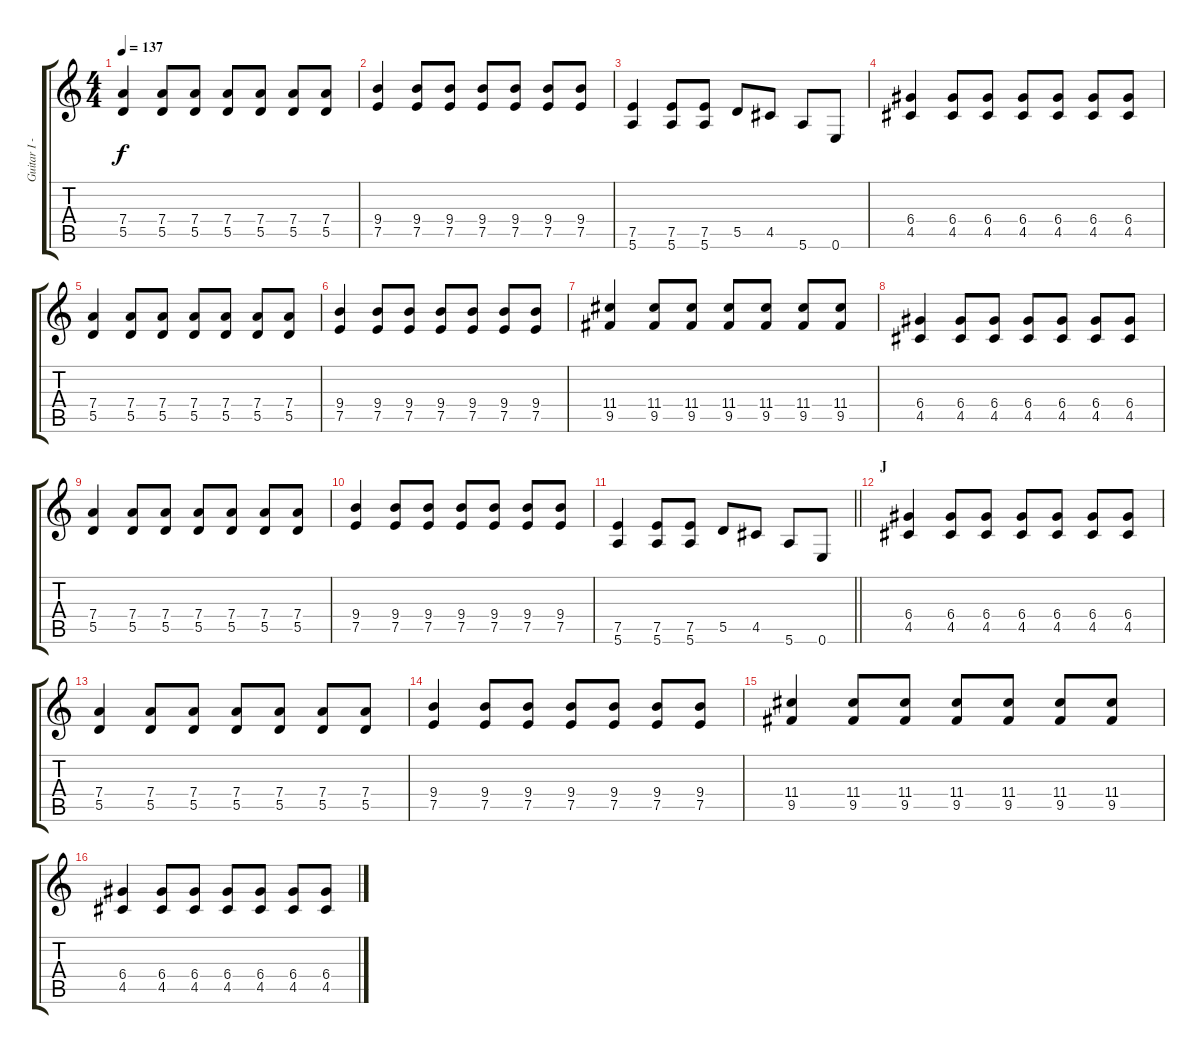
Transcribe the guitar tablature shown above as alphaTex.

\track ("Guitar I - Gotoh" "Guitar I -") {instrument distortionguitar}
\staff {score tabs}
\tuning (E4 B3 G3 D3 A2 E2) {hide}
\ts (4 4)
\tempo 137
\clef g2
\ks c
(7.4 5.5).4{dy f} (7.4 5.5).8 (7.4 5.5).8 (7.4 5.5).8 (7.4 5.5).8 (7.4 5.5).8 (7.4 5.5).8 |
(9.4 7.5).4 (9.4 7.5).8 (9.4 7.5).8 (9.4 7.5).8 (9.4 7.5).8 (9.4 7.5).8 (9.4 7.5).8 |
(7.5 5.6).4 (7.5 5.6).8 (7.5 5.6).8 5.5.8 4.5.8 5.6.8 0.6.8 |
(6.4 4.5).4 (6.4 4.5).8 (6.4 4.5).8 (6.4 4.5).8 (6.4 4.5).8 (6.4 4.5).8 (6.4 4.5).8 |
(7.4 5.5).4 (7.4 5.5).8 (7.4 5.5).8 (7.4 5.5).8 (7.4 5.5).8 (7.4 5.5).8 (7.4 5.5).8 |
(9.4 7.5).4 (9.4 7.5).8 (9.4 7.5).8 (9.4 7.5).8 (9.4 7.5).8 (9.4 7.5).8 (9.4 7.5).8 |
(11.4 9.5).4 (11.4 9.5).8 (11.4 9.5).8 (11.4 9.5).8 (11.4 9.5).8 (11.4 9.5).8 (11.4 9.5).8 |
(6.4 4.5).4 (6.4 4.5).8 (6.4 4.5).8 (6.4 4.5).8 (6.4 4.5).8 (6.4 4.5).8 (6.4 4.5).8 |
(7.4 5.5).4 (7.4 5.5).8 (7.4 5.5).8 (7.4 5.5).8 (7.4 5.5).8 (7.4 5.5).8 (7.4 5.5).8 |
(9.4 7.5).4 (9.4 7.5).8 (9.4 7.5).8 (9.4 7.5).8 (9.4 7.5).8 (9.4 7.5).8 (9.4 7.5).8 |
\barLineRight lightlight
(7.5 5.6).4 (7.5 5.6).8 (7.5 5.6).8 5.5.8 4.5.8 5.6.8 0.6.8 |
\section ("" "J")
(6.4 4.5).4 (6.4 4.5).8 (6.4 4.5).8 (6.4 4.5).8 (6.4 4.5).8 (6.4 4.5).8 (6.4 4.5).8 |
(7.4 5.5).4 (7.4 5.5).8 (7.4 5.5).8 (7.4 5.5).8 (7.4 5.5).8 (7.4 5.5).8 (7.4 5.5).8 |
(9.4 7.5).4 (9.4 7.5).8 (9.4 7.5).8 (9.4 7.5).8 (9.4 7.5).8 (9.4 7.5).8 (9.4 7.5).8 |
(11.4 9.5).4 (11.4 9.5).8 (11.4 9.5).8 (11.4 9.5).8 (11.4 9.5).8 (11.4 9.5).8 (11.4 9.5).8 |
(6.4 4.5).4 (6.4 4.5).8 (6.4 4.5).8 (6.4 4.5).8 (6.4 4.5).8 (6.4 4.5).8 (6.4 4.5).8
